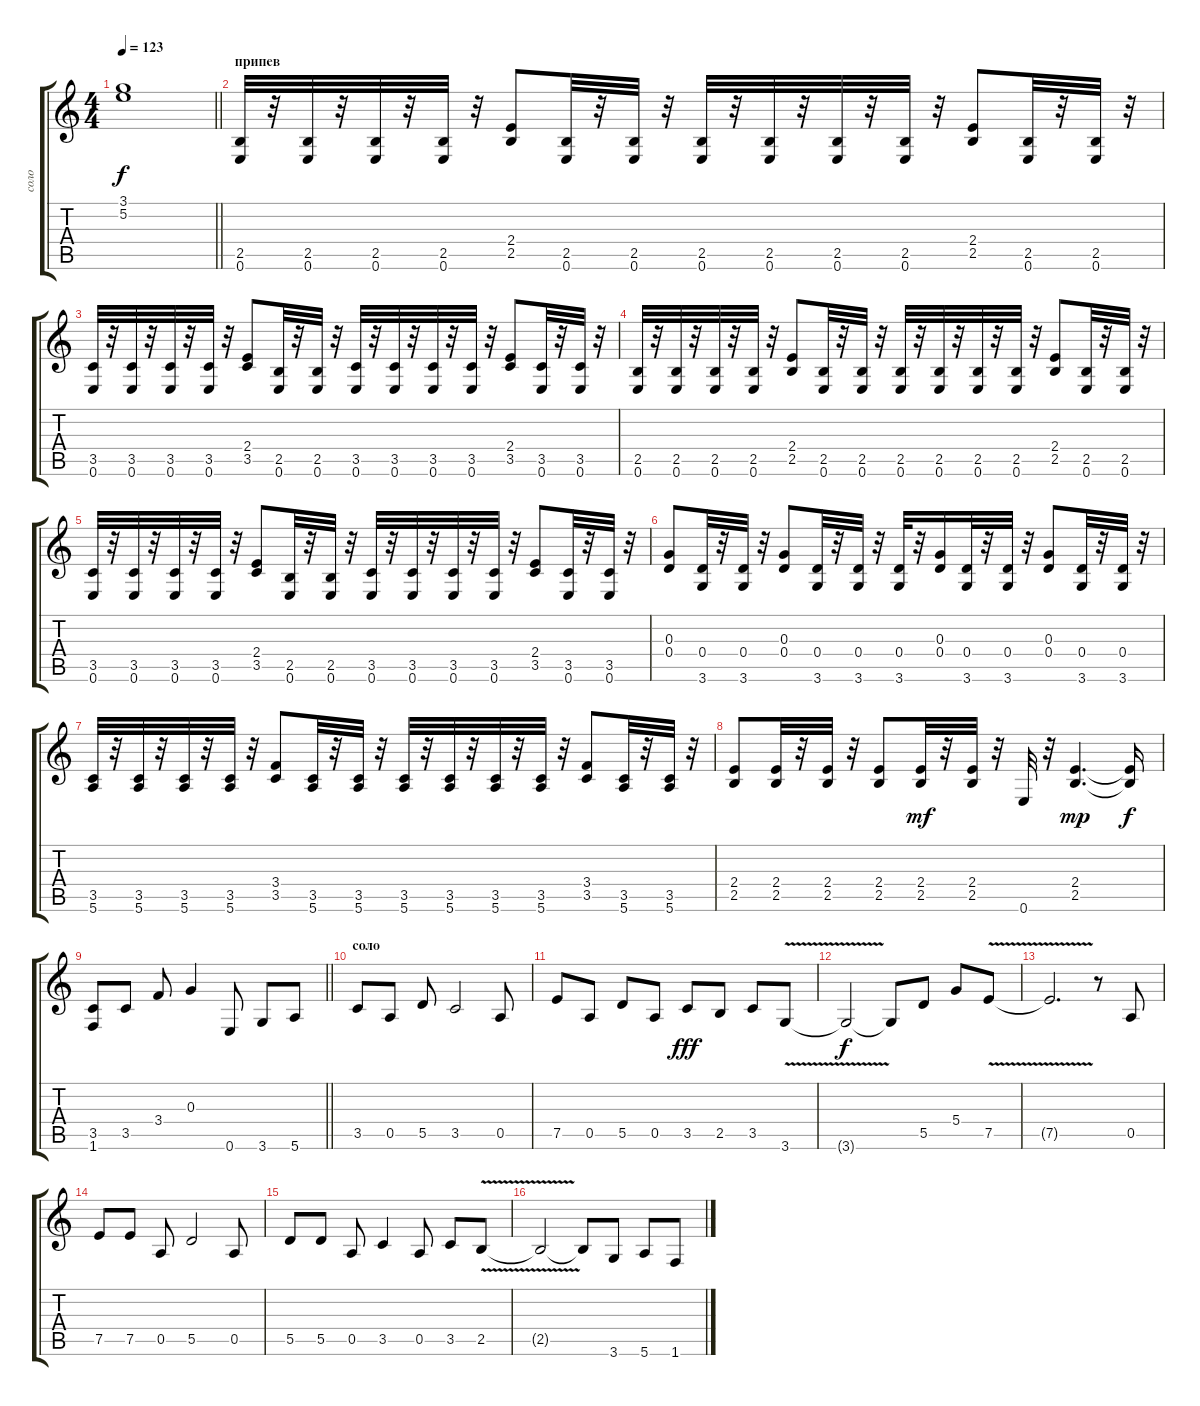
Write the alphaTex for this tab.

\track ("соло" "соло") {instrument distortionguitar}
\staff {score tabs}
\tuning (E4 B3 G3 D3 A2 E2) {hide}
\ts (4 4)
\tempo 123
\clef g2
\barLineRight lightlight
\ks c
(3.1{t} 5.2{t}).1{dy f} |
\section ("" "припев")
(2.5 0.6).32 r.32 (2.5 0.6).32 r.32 (2.5 0.6).32 r.32 (2.5 0.6).32 r.32 (2.4 2.5).8 (2.5 0.6).32 r.32 (2.5 0.6).32 r.32 (2.5 0.6).32 r.32 (2.5 0.6).32 r.32 (2.5 0.6).32 r.32 (2.5 0.6).32 r.32 (2.4 2.5).8 (2.5 0.6).32 r.32 (2.5 0.6).32 r.32 |
(3.5 0.6).32 r.32 (3.5 0.6).32 r.32 (3.5 0.6).32 r.32 (3.5 0.6).32 r.32 (2.4 3.5).8 (2.5 0.6).32 r.32 (2.5 0.6).32 r.32 (3.5 0.6).32 r.32 (3.5 0.6).32 r.32 (3.5 0.6).32 r.32 (3.5 0.6).32 r.32 (2.4 3.5).8 (3.5 0.6).32 r.32 (3.5 0.6).32 r.32 |
(2.5 0.6).32 r.32 (2.5 0.6).32 r.32 (2.5 0.6).32 r.32 (2.5 0.6).32 r.32 (2.4 2.5).8 (2.5 0.6).32 r.32 (2.5 0.6).32 r.32 (2.5 0.6).32 r.32 (2.5 0.6).32 r.32 (2.5 0.6).32 r.32 (2.5 0.6).32 r.32 (2.4 2.5).8 (2.5 0.6).32 r.32 (2.5 0.6).32 r.32 |
(3.5 0.6).32 r.32 (3.5 0.6).32 r.32 (3.5 0.6).32 r.32 (3.5 0.6).32 r.32 (2.4 3.5).8 (2.5 0.6).32 r.32 (2.5 0.6).32 r.32 (3.5 0.6).32 r.32 (3.5 0.6).32 r.32 (3.5 0.6).32 r.32 (3.5 0.6).32 r.32 (2.4 3.5).8 (3.5 0.6).32 r.32 (3.5 0.6).32 r.32 |
(0.3 0.4).8 (0.4 3.6).32 r.32 (0.4 3.6).32 r.32 (0.3 0.4).8 (0.4 3.6).32 r.32 (0.4 3.6).32 r.32 (0.4 3.6).32 r.32 (0.3 0.4).16 (0.4 3.6).32 r.32 (0.4 3.6).32 r.32 (0.3 0.4).8 (0.4 3.6).32 r.32 (0.4 3.6).32 r.32 |
(3.5 5.6).32 r.32 (3.5 5.6).32 r.32 (3.5 5.6).32 r.32 (3.5 5.6).32 r.32 (3.4 3.5).8 (3.5 5.6).32 r.32 (3.5 5.6).32 r.32 (3.5 5.6).32 r.32 (3.5 5.6).32 r.32 (3.5 5.6).32 r.32 (3.5 5.6).32 r.32 (3.4 3.5).8 (3.5 5.6).32 r.32 (3.5 5.6).32 r.32 |
(2.4 2.5).8 (2.4 2.5).32 r.32 (2.4 2.5).32 r.32 (2.4 2.5).8 (2.4 2.5).32{dy mf} r.32 (2.4 2.5).32 r.32 0.6.32 r.32 (2.4 2.5).4{d dy mp} (2.4{t} 2.5{t}).16{dy f} |
\barLineRight lightlight
(3.5 1.6).8 3.5.8 3.4.8 0.3.4 0.6.8{volume 16} 3.6.8 5.6.8 |
\section ("" "соло")
3.5.8 0.5.8 5.5.8 3.5.2 0.5.8 |
7.5.8 0.5.8 5.5.8 0.5.8 3.5.8{dy fff} 2.5.8 3.5.8 3.6{v}.8 |
3.6{t}.2{dy f} 3.6{t}.8 5.5.8 5.4.8 7.5{v}.8 |
7.5{t}.2{d} r.8 0.5.8 |
7.5.8 7.5.8 0.5.8 5.5.2 0.5.8 |
5.5.8 5.5.8 0.5.8 3.5.4 0.5.8 3.5.8 2.5{v}.8 |
2.5{t}.2 2.5{t}.8 3.6.8 5.6.8 1.6.8
